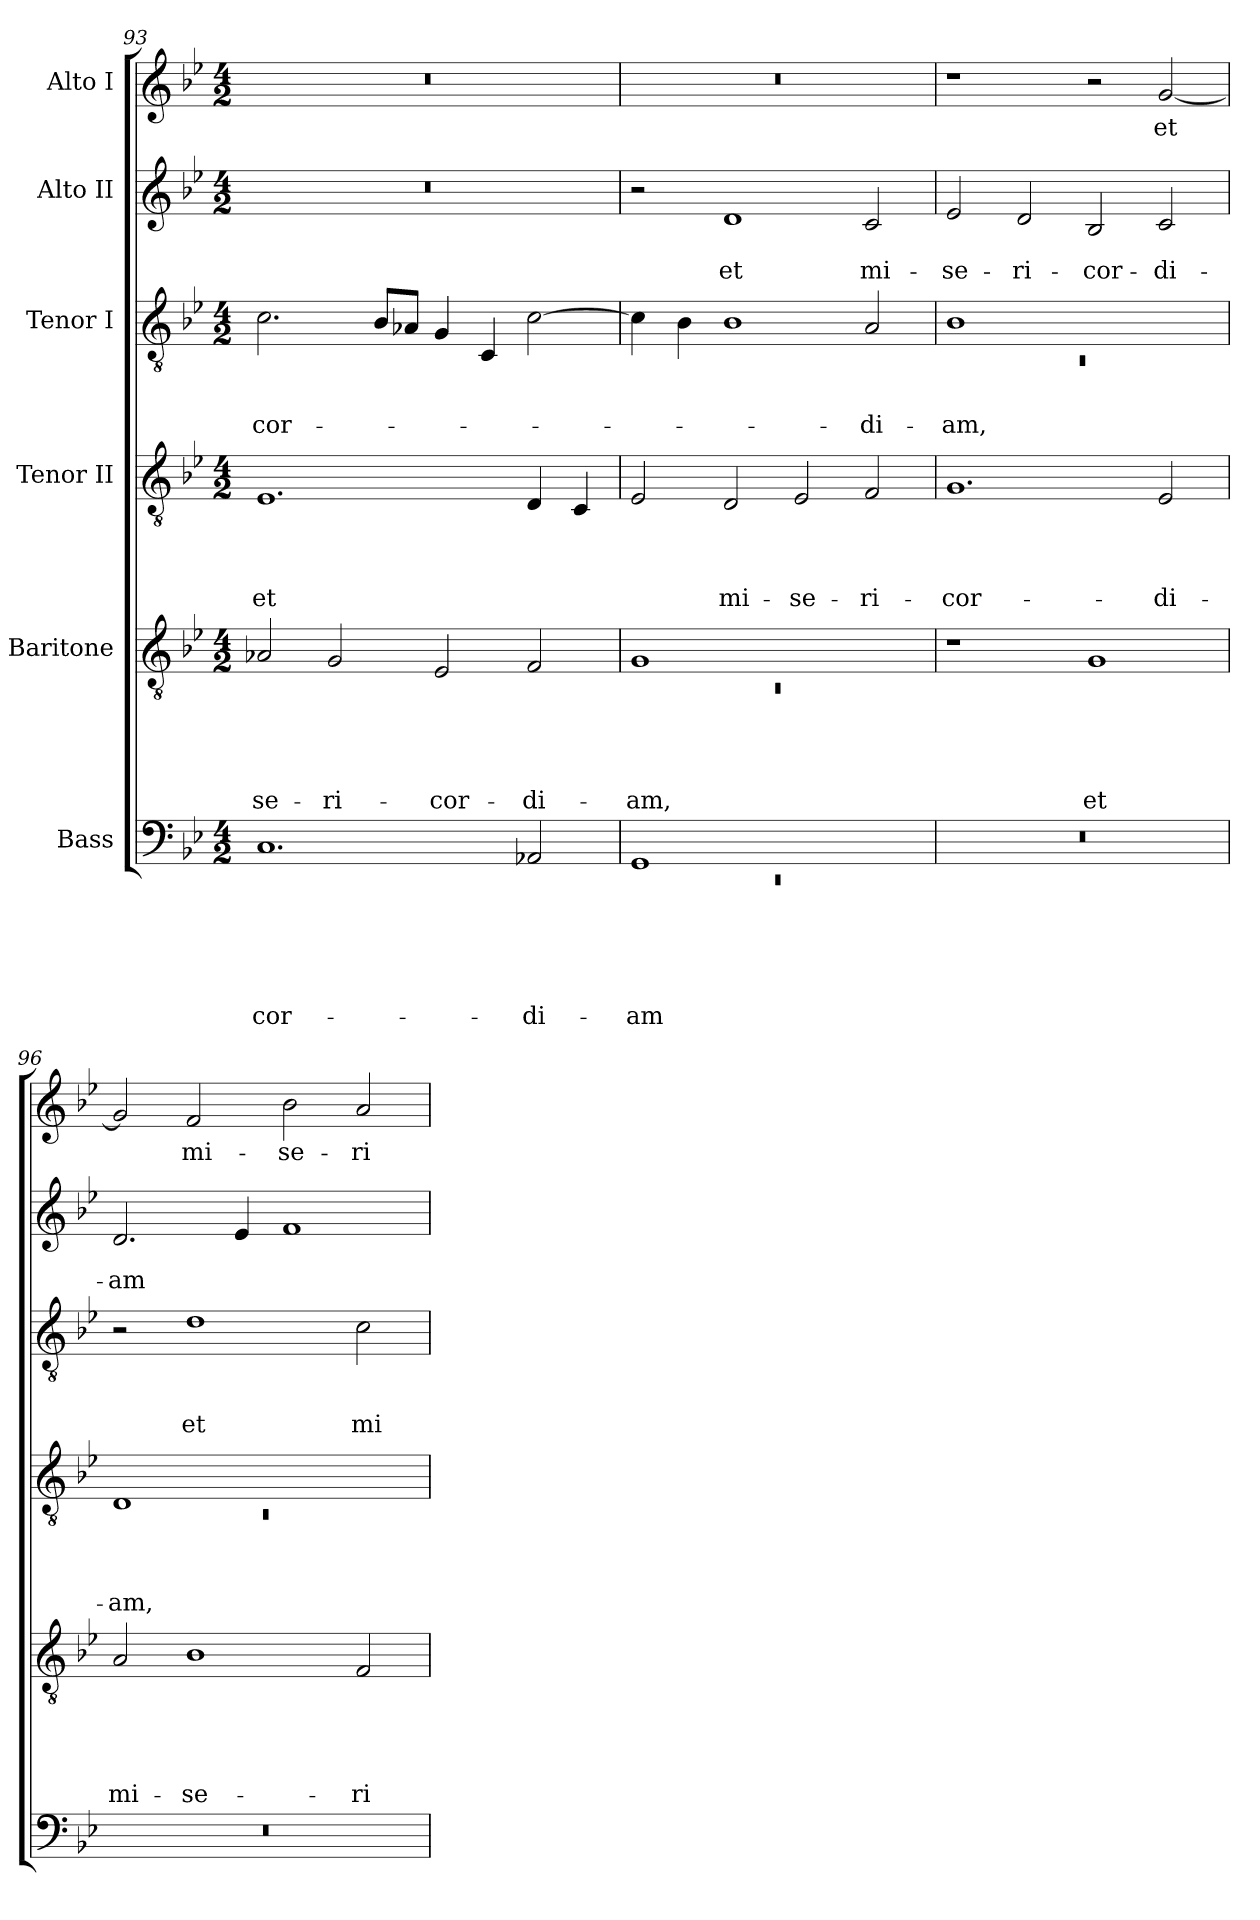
**kern	**text	**text	**text	**text	**text	**text	**kern	**text	**text	**text	**text	**text	**kern	**text	**text	**text	**text	**kern	**text	**text	**text	**kern	**text	**text	**kern	**text
*part6	*part6	*part6	*part6	*part6	*part6	*part6	*part5	*part5	*part5	*part5	*part5	*part5	*part4	*part4	*part4	*part4	*part4	*part3	*part3	*part3	*part3	*part2	*part2	*part2	*part1	*part1
*staff6	*staff6	*staff6	*staff6	*staff6	*staff6	*staff6	*staff5	*staff5	*staff5	*staff5	*staff5	*staff5	*staff4	*staff4	*staff4	*staff4	*staff4	*staff3	*staff3	*staff3	*staff3	*staff2	*staff2	*staff2	*staff1	*staff1
*I"Bass	*	*	*	*	*	*	*I"Baritone	*	*	*	*	*	*I"Tenor II	*	*	*	*	*I"Tenor I	*	*	*	*I"Alto II	*	*	*I"Alto I	*
*clefF4	*	*	*	*	*	*	*clefGv2	*	*	*	*	*	*clefGv2	*	*	*	*	*clefGv2	*	*	*	*clefG2	*	*	*clefG2	*
*k[b-e-]	*	*	*	*	*	*	*k[b-e-]	*	*	*	*	*	*k[b-e-]	*	*	*	*	*k[b-e-]	*	*	*	*k[b-e-]	*	*	*k[b-e-]	*
*B-:	*	*	*	*	*	*	*B-:	*	*	*	*	*	*B-:	*	*	*	*	*B-:	*	*	*	*B-:	*	*	*B-:	*
*M4/2	*	*	*	*	*	*	*M4/2	*	*	*	*	*	*M4/2	*	*	*	*	*M4/2	*	*	*	*M4/2	*	*	*M4/2	*
=93	=93	=93	=93	=93	=93	=93	=93	=93	=93	=93	=93	=93	=93	=93	=93	=93	=93	=93	=93	=93	=93	=93	=93	=93	=93	=93
!	!	!	!	!	!	!LO:LY:b	!	!	!	!	!	!LO:LY:b	!	!	!	!	!LO:LY:b	!	!	!	!LO:LY:b	!LO:N:vis=1	!	!	!LO:N:vis=1	!
1.C	.	.	.	.	.	-cor-	2A-X/	.	.	.	.	-se-	1.E-	.	.	.	et	2.c\	.	.	-cor-	0r	.	.	0r	.
!	!	!	!	!	!	!	!	!	!	!	!	!LO:LY:b	!	!	!	!	!	!	!	!	!	!	!	!	!	!
.	.	.	.	.	.	.	2G/	.	.	.	.	-ri-	.	.	.	.	.	.	.	.	.	.	.	.	.	.
.	.	.	.	.	.	.	.	.	.	.	.	.	.	.	.	.	.	8B-/L	.	.	.	.	.	.	.	.
.	.	.	.	.	.	.	.	.	.	.	.	.	.	.	.	.	.	8A-X/J	.	.	.	.	.	.	.	.
!	!	!	!	!	!	!	!	!	!	!	!	!LO:LY:b	!	!	!	!	!	!	!	!	!	!	!	!	!	!
.	.	.	.	.	.	.	2E-/	.	.	.	.	-cor-	.	.	.	.	.	4G/	.	.	.	.	.	.	.	.
.	.	.	.	.	.	.	.	.	.	.	.	.	.	.	.	.	.	4C/	.	.	.	.	.	.	.	.
!	!	!	!	!	!	!LO:LY:b	!	!	!	!	!	!LO:LY:b	!	!	!	!	!	!	!	!	!	!	!	!	!	!
2AA-X/	.	.	.	.	.	-di-	2F/	.	.	.	.	-di-	4D/	.	.	.	.	[<2c\	.	.	.	.	.	.	.	.
.	.	.	.	.	.	.	.	.	.	.	.	.	4C/	.	.	.	.	.	.	.	.	.	.	.	.	.
!!LO:LB:g=z
=94	=94	=94	=94	=94	=94	=94	=94	=94	=94	=94	=94	=94	=94	=94	=94	=94	=94	=94	=94	=94	=94	=94	=94	=94	=94	=94
*^	*	*	*	*	*	*	*^	*	*	*	*	*	*	*	*	*	*	*	*	*	*	*	*	*	*	*
!	!LO:N:vis=1	!	!	!	!	!	!LO:LY:b	!	!LO:N:vis=1	!	!	!	!	!LO:LY:b	!	!	!	!	!	!	!	!	!	!	!	!	!LO:N:vis=1	!
1GG	0rEE	.	.	.	.	.	-am	1G	0rC	.	.	.	.	-am,	2E-/	.	.	.	.	4c\]	.	.	.	2r	.	.	0r	.
.	.	.	.	.	.	.	.	.	.	.	.	.	.	.	.	.	.	.	.	4B-\	.	.	.	.	.	.	.	.
!	!	!	!	!	!	!	!	!	!	!	!	!	!	!	!	!	!	!	!LO:LY:b	!	!	!	!	!	!	!LO:LY:b	!	!
.	.	.	.	.	.	.	.	.	.	.	.	.	.	.	2D/	.	.	.	mi-	1B-	.	.	.	1d	.	et	.	.
!	!	!	!	!	!	!	!	!	!	!	!	!	!	!	!	!	!	!	!LO:LY:b	!	!	!	!	!	!	!	!	!
1ryy	.	.	.	.	.	.	.	1ryy	.	.	.	.	.	.	2E-/	.	.	.	-se-	.	.	.	.	.	.	.	.	.
!	!	!	!	!	!	!	!	!	!	!	!	!	!	!	!	!	!	!	!LO:LY:b	!	!	!	!LO:LY:b	!	!	!LO:LY:b	!	!
.	.	.	.	.	.	.	.	.	.	.	.	.	.	.	2F/	.	.	.	-ri-	2A/	.	.	-di-	2c/	.	mi-	.	.
*v	*v	*	*	*	*	*	*	*	*	*	*	*	*	*	*	*	*	*	*	*	*	*	*	*	*	*	*	*
*	*	*	*	*	*	*	*v	*v	*	*	*	*	*	*	*	*	*	*	*	*	*	*	*	*	*	*	*
=95	=95	=95	=95	=95	=95	=95	=95	=95	=95	=95	=95	=95	=95	=95	=95	=95	=95	=95	=95	=95	=95	=95	=95	=95	=95	=95
*	*	*	*	*	*	*	*	*	*	*	*	*	*	*	*	*	*	*^	*	*	*	*	*	*	*	*
!LO:N:vis=1	!	!	!	!	!	!	!	!	!	!	!	!	!	!	!	!	!LO:LY:b	!	!LO:N:vis=1	!	!	!LO:LY:b	!	!	!LO:LY:b	!	!
0r	.	.	.	.	.	.	1r	.	.	.	.	.	1.G	.	.	.	-cor-	1B-	0rC	.	.	-am,	2e-/	.	-se-	1r	.
!	!	!	!	!	!	!	!	!	!	!	!	!	!	!	!	!	!	!	!	!	!	!	!	!	!LO:LY:b	!	!
.	.	.	.	.	.	.	.	.	.	.	.	.	.	.	.	.	.	.	.	.	.	.	2d/	.	-ri-	.	.
!	!	!	!	!	!	!	!	!	!	!	!	!LO:LY:b	!	!	!	!	!	!	!	!	!	!	!	!	!LO:LY:b	!	!
.	.	.	.	.	.	.	1G	.	.	.	.	et	.	.	.	.	.	1ryy	.	.	.	.	2B-/	.	-cor-	2r	.
!	!	!	!	!	!	!	!	!	!	!	!	!	!	!	!	!	!LO:LY:b	!	!	!	!	!	!	!	!LO:LY:b	!	!LO:LY:b
.	.	.	.	.	.	.	.	.	.	.	.	.	2E-/	.	.	.	-di-	.	.	.	.	.	2c/	.	-di-	[<2g/	et
*	*	*	*	*	*	*	*	*	*	*	*	*	*	*	*	*	*	*v	*v	*	*	*	*	*	*	*	*
=96	=96	=96	=96	=96	=96	=96	=96	=96	=96	=96	=96	=96	=96	=96	=96	=96	=96	=96	=96	=96	=96	=96	=96	=96	=96	=96
*	*	*	*	*	*	*	*	*	*	*	*	*	*^	*	*	*	*	*	*	*	*	*	*	*	*	*
!LO:N:vis=1	!	!	!	!	!	!	!	!	!	!	!	!LO:LY:b	!	!LO:N:vis=1	!	!	!	!LO:LY:b	!	!	!	!	!	!	!LO:LY:b	!	!
0r	.	.	.	.	.	.	2A/	.	.	.	.	mi-	1D	0rC	.	.	.	-am,	2r	.	.	.	2.d/	.	-am	2g/]	.
!	!	!	!	!	!	!	!	!	!	!	!	!LO:LY:b	!	!	!	!	!	!	!	!	!	!LO:LY:b	!	!	!	!	!LO:LY:b
.	.	.	.	.	.	.	1B-	.	.	.	.	-se-	.	.	.	.	.	.	1d	.	.	et	.	.	.	2f/	mi-
.	.	.	.	.	.	.	.	.	.	.	.	.	.	.	.	.	.	.	.	.	.	.	4e-/	.	.	.	.
!	!	!	!	!	!	!	!	!	!	!	!	!	!	!	!	!	!	!	!	!	!	!	!	!	!	!	!LO:LY:b
.	.	.	.	.	.	.	.	.	.	.	.	.	1ryy	.	.	.	.	.	.	.	.	.	1f	.	.	2b-\	-se-
!	!	!	!	!	!	!	!	!	!	!	!	!LO:LY:b	!	!	!	!	!	!	!	!	!	!LO:LY:b	!	!	!	!	!LO:LY:b
.	.	.	.	.	.	.	2F/	.	.	.	.	-ri-	.	.	.	.	.	.	2c\	.	.	mi-	.	.	.	2a/	-ri-
*	*	*	*	*	*	*	*	*	*	*	*	*	*v	*v	*	*	*	*	*	*	*	*	*	*	*	*	*
=	=	=	=	=	=	=	=	=	=	=	=	=	=	=	=	=	=	=	=	=	=	=	=	=	=	=
*-	*-	*-	*-	*-	*-	*-	*-	*-	*-	*-	*-	*-	*-	*-	*-	*-	*-	*-	*-	*-	*-	*-	*-	*-	*-	*-
